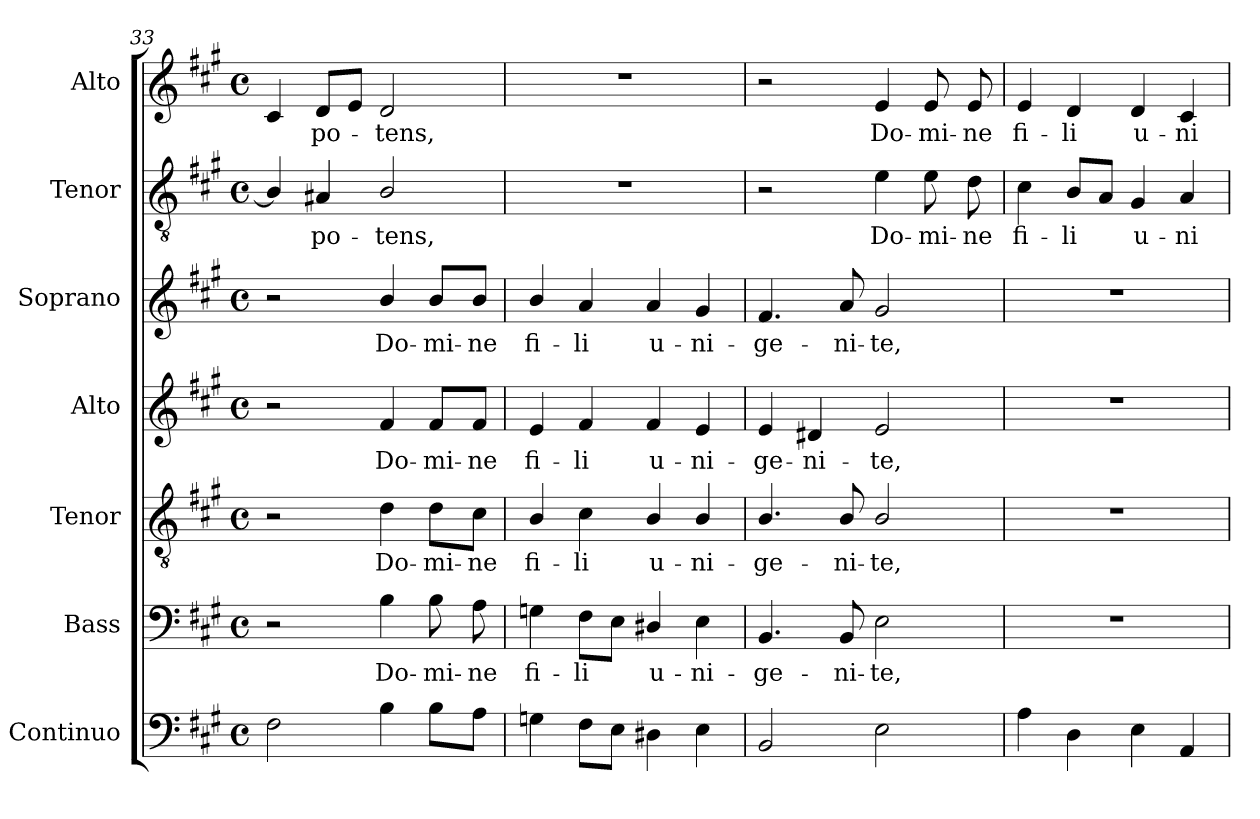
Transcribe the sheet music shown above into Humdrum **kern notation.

**kern	**kern	**text	**kern	**text	**kern	**text	**kern	**text	**kern	**text	**kern	**text
*part7	*part6	*part6	*part5	*part5	*part4	*part4	*part3	*part3	*part2	*part2	*part1	*part1
*staff7	*staff6	*staff6	*staff5	*staff5	*staff4	*staff4	*staff3	*staff3	*staff2	*staff2	*staff1	*staff1
*I"Continuo	*I"Bass	*	*I"Tenor	*	*I"Alto	*	*I"Soprano	*	*I"Tenor	*	*I"Alto	*
*I'Cont.	*I'B.	*	*I'T.	*	*I'A.	*	*I'S.	*	*I'T.	*	*I'A.	*
!!LO:LB:g=z
*clefF4	*clefF4	*	*clefGv2	*	*clefG2	*	*clefG2	*	*clefGv2	*	*clefG2	*
*	*	*	*ITrd7c12	*	*	*	*	*	*ITrd7c12	*	*	*
*k[f#c#g#]	*k[f#c#g#]	*	*k[f#c#g#]	*	*k[f#c#g#]	*	*k[f#c#g#]	*	*k[f#c#g#]	*	*k[f#c#g#]	*
*A:	*A:	*	*A:	*	*A:	*	*A:	*	*A:	*	*A:	*
*M4/4	*M4/4	*	*M4/4	*	*M4/4	*	*M4/4	*	*M4/4	*	*M4/4	*
*met(c)	*met(c)	*	*met(c)	*	*met(c)	*	*met(c)	*	*met(c)	*	*met(c)	*
=33	=33	=33	=33	=33	=33	=33	=33	=33	=33	=33	=33	=33
2F#i\	2r	.	2r	.	2r	.	2r	.	4BBi/]	.	4c#i/	.
!	!	!	!	!	!	!	!	!	!	!LO:LY:b:color=#000000	!	!
!	!	!	!	!	!	!	!	!	!	!	!	!LO:LY:b:color=#000000
.	.	.	.	.	.	.	.	.	4AA#Xi/	-po-	8di/L	-po-
.	.	.	.	.	.	.	.	.	.	.	8ei/J	.
!	!	!LO:LY:b:color=#000000	!	!	!	!	!	!	!	!	!	!
!	!	!	!	!LO:LY:b:color=#000000	!	!	!	!	!	!	!	!
!	!	!	!	!	!	!LO:LY:b:color=#000000	!	!	!	!	!	!
!	!	!	!	!	!	!	!	!LO:LY:b:color=#000000	!	!	!	!
!	!	!	!	!	!	!	!	!	!	!LO:LY:b:color=#000000	!	!
!	!	!	!	!	!	!	!	!	!	!	!	!LO:LY:b:color=#000000
4Bi\	4Bi\	Do-	4Di\	Do-	4f#i/	Do-	4bi/	Do-	2BBi/	-tens,	2di/	-tens,
!	!	!LO:LY:b:color=#000000	!	!	!	!	!	!	!	!	!	!
!	!	!	!	!LO:LY:b:color=#000000	!	!	!	!	!	!	!	!
!	!	!	!	!	!	!LO:LY:b:color=#000000	!	!	!	!	!	!
!	!	!	!	!	!	!	!	!LO:LY:b:color=#000000	!	!	!	!
8Bi\L	8Bi\	-mi-	8Di\L	-mi-	8f#i/L	-mi-	8bi/L	-mi-	.	.	.	.
!	!	!LO:LY:b:color=#000000	!	!	!	!	!	!	!	!	!	!
!	!	!	!	!LO:LY:b:color=#000000	!	!	!	!	!	!	!	!
!	!	!	!	!	!	!LO:LY:b:color=#000000	!	!	!	!	!	!
!	!	!	!	!	!	!	!	!LO:LY:b:color=#000000	!	!	!	!
8Ai\J	8Ai\	-ne	8C#i\J	-ne	8f#i/J	-ne	8bi/J	-ne	.	.	.	.
=34	=34	=34	=34	=34	=34	=34	=34	=34	=34	=34	=34	=34
!	!	!LO:LY:b:color=#000000	!	!	!	!	!	!	!	!	!	!
!	!	!	!	!LO:LY:b:color=#000000	!	!	!	!	!	!	!	!
!	!	!	!	!	!	!LO:LY:b:color=#000000	!	!	!	!	!	!
!	!	!	!	!	!	!	!	!LO:LY:b:color=#000000	!	!	!	!
4Gni\	4Gni\	fi-	4BBi/	fi-	4ei/	fi-	4bi/	fi-	1r	.	1r	.
!	!	!LO:LY:b:color=#000000	!	!	!	!	!	!	!	!	!	!
!	!	!	!	!LO:LY:b:color=#000000	!	!	!	!	!	!	!	!
!	!	!	!	!	!	!LO:LY:b:color=#000000	!	!	!	!	!	!
!	!	!	!	!	!	!	!	!LO:LY:b:color=#000000	!	!	!	!
8F#i\L	8F#i\L	-li	4C#i\	-li	4f#i/	-li	4ai/	-li	.	.	.	.
8Ei\J	8Ei\J	.	.	.	.	.	.	.	.	.	.	.
!	!	!LO:LY:b:color=#000000	!	!	!	!	!	!	!	!	!	!
!	!	!	!	!LO:LY:b:color=#000000	!	!	!	!	!	!	!	!
!	!	!	!	!	!	!LO:LY:b:color=#000000	!	!	!	!	!	!
!	!	!	!	!	!	!	!	!LO:LY:b:color=#000000	!	!	!	!
4D#Xi\	4D#Xi/	u-	4BBi/	u-	4f#i/	u-	4ai/	u-	.	.	.	.
!	!	!LO:LY:b:color=#000000	!	!	!	!	!	!	!	!	!	!
!	!	!	!	!LO:LY:b:color=#000000	!	!	!	!	!	!	!	!
!	!	!	!	!	!	!LO:LY:b:color=#000000	!	!	!	!	!	!
!	!	!	!	!	!	!	!	!LO:LY:b:color=#000000	!	!	!	!
4Ei\	4Ei\	-ni-	4BBi/	-ni-	4ei/	-ni-	4g#i/	-ni-	.	.	.	.
=35	=35	=35	=35	=35	=35	=35	=35	=35	=35	=35	=35	=35
!	!	!LO:LY:b:color=#000000	!	!	!	!	!	!	!	!	!	!
!	!	!	!	!LO:LY:b:color=#000000	!	!	!	!	!	!	!	!
!	!	!	!	!	!	!LO:LY:b:color=#000000	!	!	!	!	!	!
!	!	!	!	!	!	!	!	!LO:LY:b:color=#000000	!	!	!	!
2BBi/	4.BBi/	-ge-	4.BBi/	-ge-	4ei/	-ge-	4.f#i/	-ge-	2r	.	2r	.
!	!	!	!	!	!	!LO:LY:b:color=#000000	!	!	!	!	!	!
.	.	.	.	.	4d#Xi/	-ni-	.	.	.	.	.	.
!	!	!LO:LY:b:color=#000000	!	!	!	!	!	!	!	!	!	!
!	!	!	!	!LO:LY:b:color=#000000	!	!	!	!	!	!	!	!
!	!	!	!	!	!	!	!	!LO:LY:b:color=#000000	!	!	!	!
.	8BBi/	-ni-	8BBi/	-ni-	.	.	8ai/	-ni-	.	.	.	.
!	!	!LO:LY:b:color=#000000	!	!	!	!	!	!	!	!	!	!
!	!	!	!	!LO:LY:b:color=#000000	!	!	!	!	!	!	!	!
!	!	!	!	!	!	!LO:LY:b:color=#000000	!	!	!	!	!	!
!	!	!	!	!	!	!	!	!LO:LY:b:color=#000000	!	!	!	!
!	!	!	!	!	!	!	!	!	!	!LO:LY:b:color=#000000	!	!
!	!	!	!	!	!	!	!	!	!	!	!	!LO:LY:b:color=#000000
2Ei\	2Ei\	-te,	2BBi/	-te,	2ei/	-te,	2g#i/	-te,	4Ei\	Do-	4ei/	Do-
!	!	!	!	!	!	!	!	!	!	!LO:LY:b:color=#000000	!	!
!	!	!	!	!	!	!	!	!	!	!	!	!LO:LY:b:color=#000000
.	.	.	.	.	.	.	.	.	8Ei\	-mi-	8ei/	-mi-
!	!	!	!	!	!	!	!	!	!	!LO:LY:b:color=#000000	!	!
!	!	!	!	!	!	!	!	!	!	!	!	!LO:LY:b:color=#000000
.	.	.	.	.	.	.	.	.	8Di\	-ne	8ei/	-ne
=36	=36	=36	=36	=36	=36	=36	=36	=36	=36	=36	=36	=36
!	!	!	!	!	!	!	!	!	!	!LO:LY:b:color=#000000	!	!
!	!	!	!	!	!	!	!	!	!	!	!	!LO:LY:b:color=#000000
4Ai\	1r	.	1r	.	1r	.	1r	.	4C#i\	fi-	4ei/	fi-
!	!	!	!	!	!	!	!	!	!	!LO:LY:b:color=#000000	!	!
!	!	!	!	!	!	!	!	!	!	!	!	!LO:LY:b:color=#000000
4Di\	.	.	.	.	.	.	.	.	8BBi/L	-li	4di/	-li
.	.	.	.	.	.	.	.	.	8AAi/J	.	.	.
!	!	!	!	!	!	!	!	!	!	!LO:LY:b:color=#000000	!	!
!	!	!	!	!	!	!	!	!	!	!	!	!LO:LY:b:color=#000000
4Ei\	.	.	.	.	.	.	.	.	4GG#i/	u-	4di/	u-
!	!	!	!	!	!	!	!	!	!	!LO:LY:b:color=#000000	!	!
!	!	!	!	!	!	!	!	!	!	!	!	!LO:LY:b:color=#000000
4AAi/	.	.	.	.	.	.	.	.	4AAi/	-ni-	4c#i/	-ni-
=	=	=	=	=	=	=	=	=	=	=	=	=
*-	*-	*-	*-	*-	*-	*-	*-	*-	*-	*-	*-	*-
